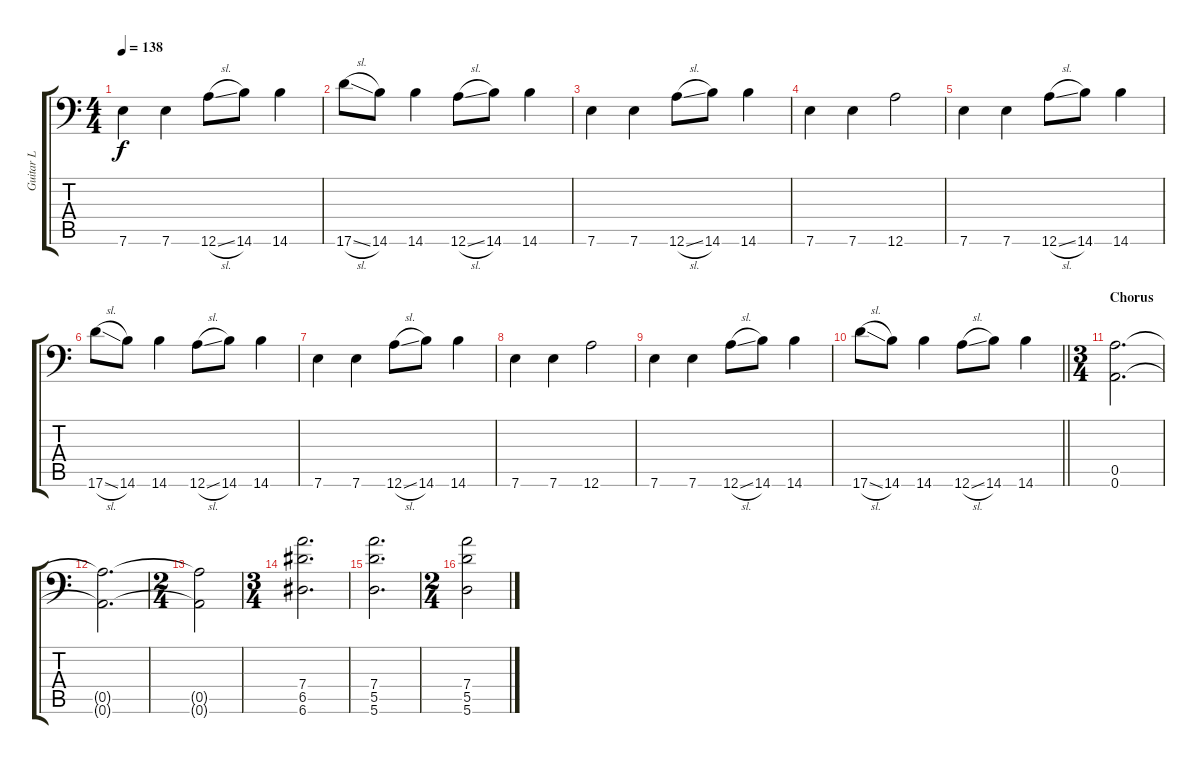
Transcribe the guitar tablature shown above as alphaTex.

\track ("Guitar L" "Guitar L") {instrument distortionguitar}
\staff {score tabs}
\tuning (E4 B3 G3 D3 A2 A1) {hide}
\ts (4 4)
\tempo 138
\clef f4
\ks c
7.6.4{dy f} 7.6.4 12.6{sl}.8 14.6.8 14.6.4 |
17.6{sl}.8 14.6.8 14.6.4 12.6{sl}.8 14.6.8 14.6.4 |
7.6.4 7.6.4 12.6{sl}.8 14.6.8 14.6.4 |
7.6.4 7.6.4 12.6.2 |
7.6.4 7.6.4 12.6{sl}.8 14.6.8 14.6.4 |
17.6{sl}.8 14.6.8 14.6.4 12.6{sl}.8 14.6.8 14.6.4 |
7.6.4 7.6.4 12.6{sl}.8 14.6.8 14.6.4 |
7.6.4 7.6.4 12.6.2 |
7.6.4 7.6.4 12.6{sl}.8 14.6.8 14.6.4 |
\barLineRight lightlight
17.6{sl}.8 14.6.8 14.6.4 12.6{sl}.8 14.6.8 14.6.4 |
\ts (3 4)
\section ("" "Chorus")
(0.5 0.6).2{d} |
(0.5{t} 0.6{t}).2{d} |
\ts (2 4)
(0.5{t} 0.6{t}).2 |
\ts (3 4)
(7.4 6.5 6.6).2{d} |
(7.4 5.5 5.6).2{d} |
\ts (2 4)
(7.4 5.5 5.6).2
